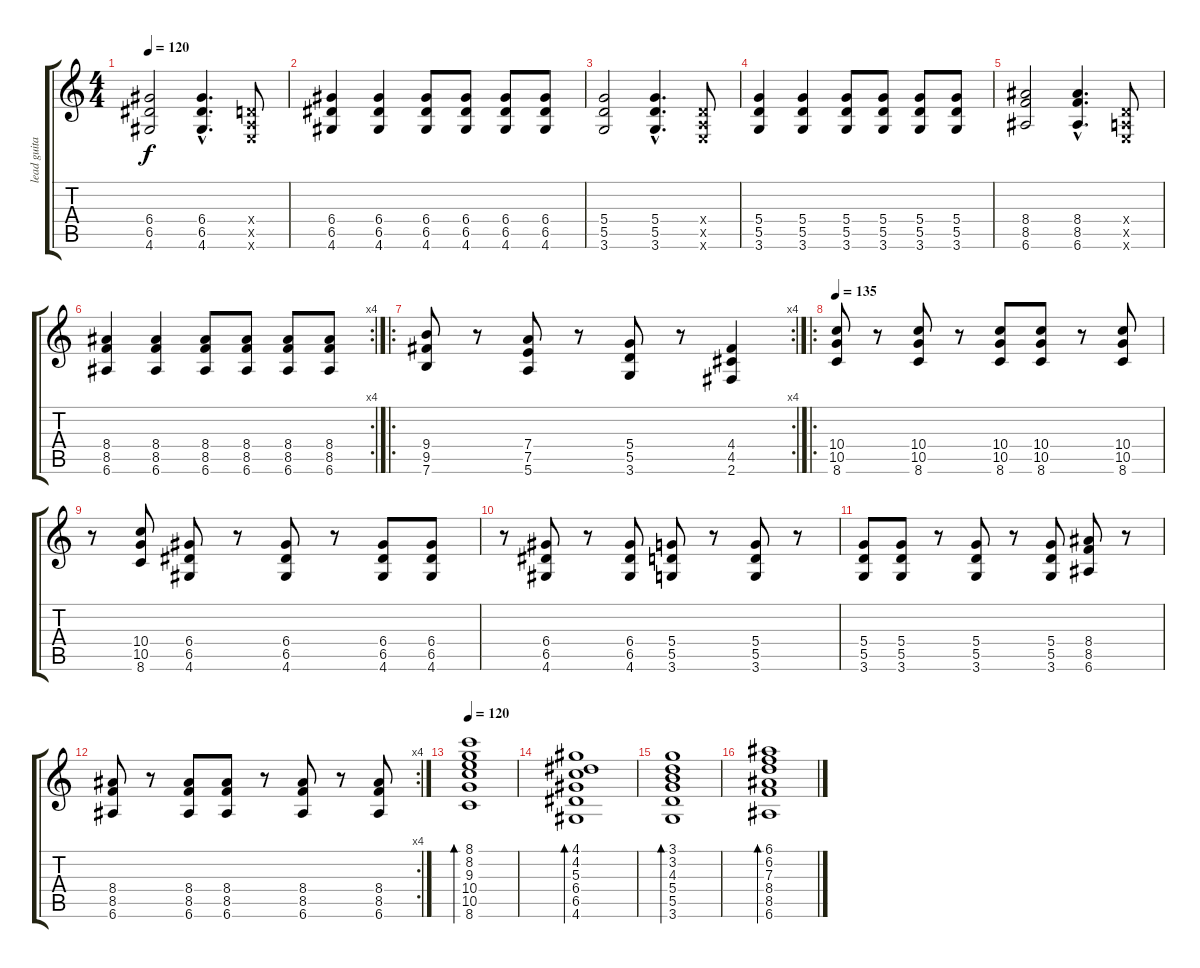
\track ("lead guitar" "lead guita") {instrument acousticguitarnylon}
\staff {score tabs}
\tuning (E4 B3 G3 D3 A2 E2) {hide}
\ts (4 4)
\tempo 120
\clef g2
\ks c
(6.4 6.5 4.6).2{dy f} (6.4{hac} 6.5{hac} 4.6{hac}).4{d} (0.4{x} 0.5{x} 0.6{x}).8 |
(6.4 6.5 4.6).4 (6.4 6.5 4.6).4 (6.4 6.5 4.6).8 (6.4 6.5 4.6).8 (6.4 6.5 4.6).8 (6.4 6.5 4.6).8 |
(5.4 5.5 3.6).2 (5.4{hac} 5.5{hac} 3.6{hac}).4{d} (0.4{x} 0.5{x} 0.6{x}).8 |
(5.4 5.5 3.6).4 (5.4 5.5 3.6).4 (5.4 5.5 3.6).8 (5.4 5.5 3.6).8 (5.4 5.5 3.6).8 (5.4 5.5 3.6).8 |
(8.4 8.5 6.6).2 (8.4{hac} 8.5{hac} 6.6{hac}).4{d} (0.4{x} 0.5{x} 0.6{x}).8 |
\rc 4
(8.4 8.5 6.6).4 (8.4 8.5 6.6).4 (8.4 8.5 6.6).8 (8.4 8.5 6.6).8 (8.4 8.5 6.6).8 (8.4 8.5 6.6).8 |
\ro
\rc 4
(9.4 9.5 7.6).8 r.8 (7.4 7.5 5.6).8 r.8 (5.4 5.5 3.6).8 r.8 (4.4 4.5 2.6).4 |
\ro
\tempo 135
(10.4 10.5 8.6).8 r.8 (10.4 10.5 8.6).8 r.8 (10.4 10.5 8.6).8 (10.4 10.5 8.6).8 r.8 (10.4 10.5 8.6).8 |
r.8 (10.4 10.5 8.6).8 (6.4 6.5 4.6).8 r.8 (6.4 6.5 4.6).8 r.8 (6.4 6.5 4.6).8 (6.4 6.5 4.6).8 |
r.8 (6.4 6.5 4.6).8 r.8 (6.4 6.5 4.6).8 (5.4 5.5 3.6).8 r.8 (5.4 5.5 3.6).8 r.8 |
(5.4 5.5 3.6).8 (5.4 5.5 3.6).8 r.8 (5.4 5.5 3.6).8 r.8 (5.4 5.5 3.6).8 (8.4 8.5 6.6).8 r.8 |
\rc 4
(8.4 8.5 6.6).8 r.8 (8.4 8.5 6.6).8 (8.4 8.5 6.6).8 r.8 (8.4 8.5 6.6).8 r.8 (8.4 8.5 6.6).8 |
\tempo 120
(8.1 8.2 9.3 10.4 10.5 8.6).1{bd 480} |
(4.1 4.2 5.3 6.4 6.5 4.6).1{bd 480} |
(3.1 3.2 4.3 5.4 5.5 3.6).1{bd 480} |
(6.1 6.2 7.3 8.4 8.5 6.6).1{bd 480}
